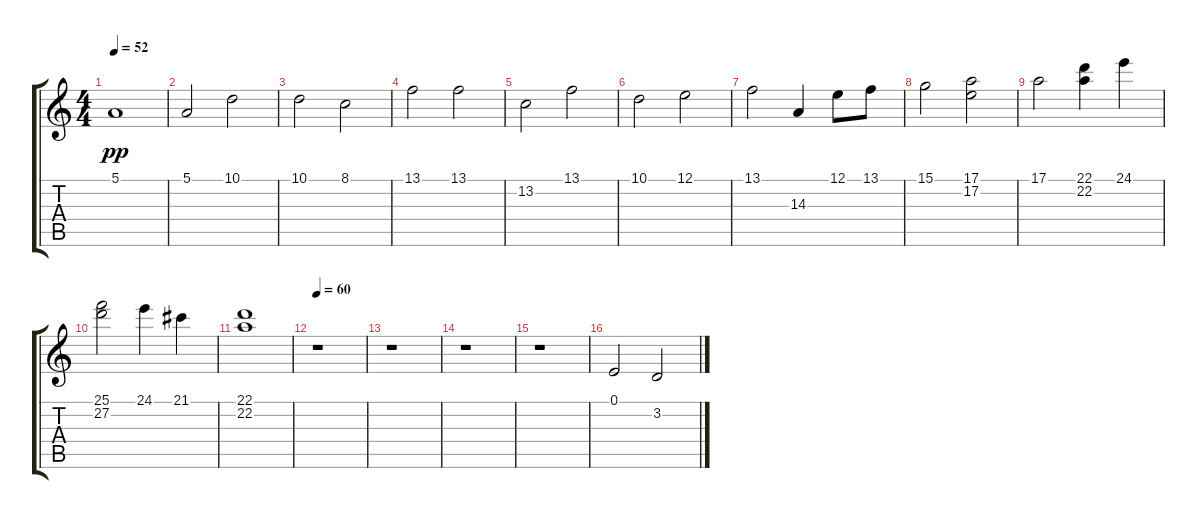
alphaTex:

\track "" {instrument stringensemble1}
\staff {score tabs}
\tuning (E4 B3 G3 D3 A2 E2) {hide}
\ts (4 4)
\tempo 52
\clef g2
\ks c
5.1.1{dy pp} |
5.1.2 10.1.2 |
10.1.2 8.1.2 |
13.1.2 13.1.2 |
13.2.2 13.1.2 |
10.1.2 12.1.2 |
13.1.2 14.3.4 12.1.8 13.1.8 |
15.1.2 (17.1 17.2).2 |
17.1.2 (22.1 22.2).4 24.1.4 |
(25.1 27.2).2 24.1.4 21.1.4 |
(22.1 22.2).1 |
\tempo 60
r.1 |
r.1 |
r.1 |
r.1 |
0.1.2{instrument tremolostrings} 3.2.2
